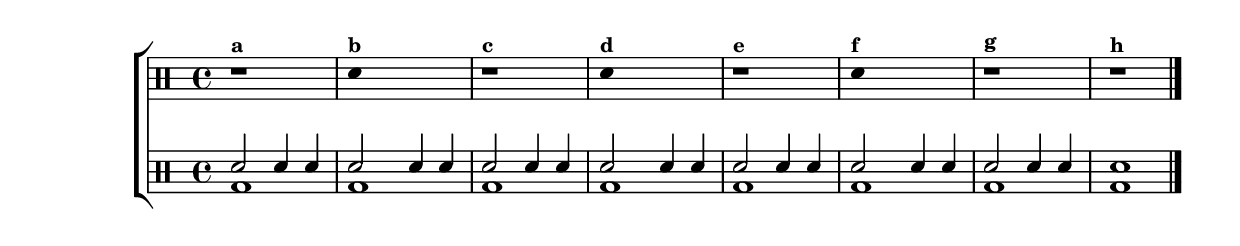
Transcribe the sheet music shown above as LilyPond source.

\version "2.10.00"

%\header {title = "improvisando com duas notas"}

\new ChoirStaff <<

  \drummode <<

    \drums {
%%((
%{
%%))
      \set Staff.instrumentName = \markup {"Percussão"}
      \set Staff.shortInstrumentName = "Perc"
%%((
%}
%%))
      \override Staff.TimeSignature #'style = #'()
      \time 4/4
      

      \override Stem #'transparent = ##t

      r1^\markup {\small \bold {"a"}}

      sn4^\markup {\small \bold {"b"}} s2. 

      r1^\markup {\small \bold {"c"}}

      sn4^\markup {\small \bold {"d"}} s2.

      r1^\markup {\small \bold {"e"}} 

      sn4^\markup {\small \bold {"f"}} s2.

      r1^\markup {\small \bold {"g"}}
      
      r1^\markup {\small \bold {"h"}}

      \revert NoteHead #'style

      \bar "|."



    }

    \drums {

      \override Staff.TimeSignature #'style = #'()
      \time 4/4 

      \context DrumVoice = "1" { }
      \context DrumVoice = "2" {  }

      <<
        {sn2 sn4 sn sn2 sn4 sn sn2 sn4 sn sn2 sn4 sn sn2 sn4 sn sn2 sn4 sn sn2 sn4 sn sn1    }
        \\{ bd1 bd1 bd1 bd1 bd1 bd1 bd1 bd1 }
      >>

      \bar "|."

    }

  >>

>>